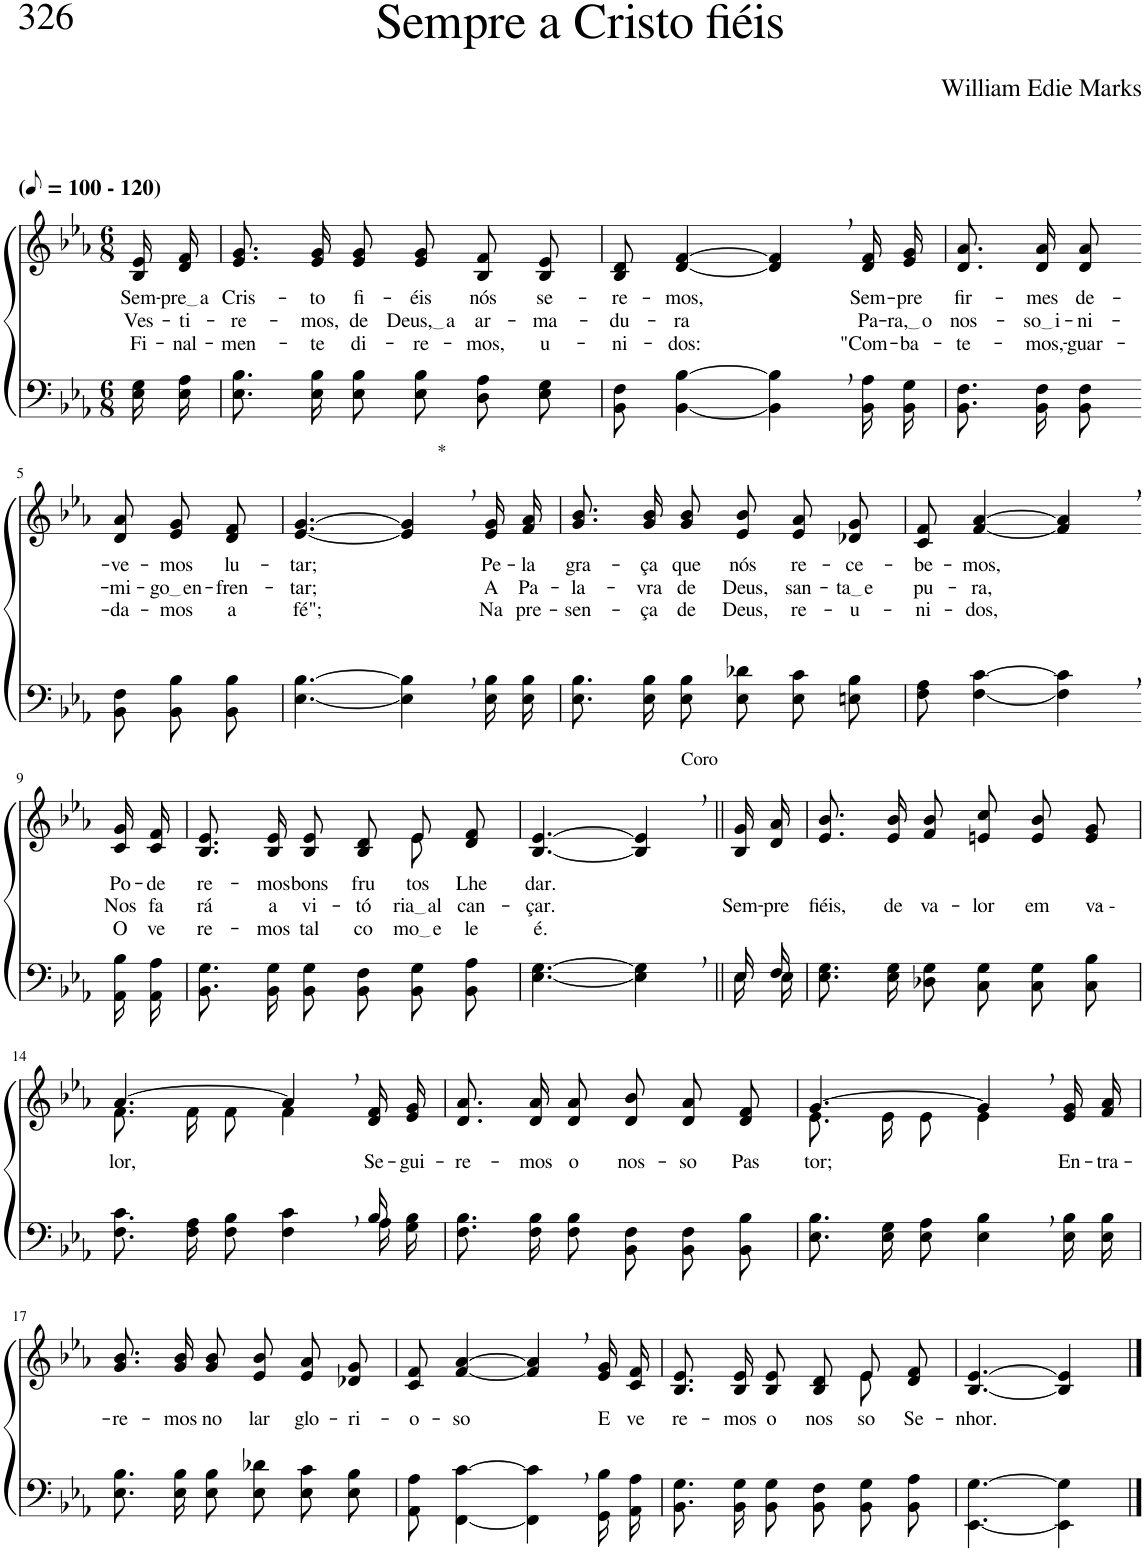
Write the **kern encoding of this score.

**kern	**kern	**text	**text	**text
*part2	*part1	*part1	*part1	*part1
*staff2	*staff1	*staff1	*staff1	*staff1
*I"Parte III e IV	*I"Parte I e II	*	*	*
*clefF4	*clefG2	*	*	*
*Trd-1c-2	*Trd-1c-2	*	*	*
*k[b-e-a-]	*k[b-e-a-]	*	*	*
*M6/8	*M6/8	*	*	*
*MM50	*MM50	*	*	*
=1	=1	=1	=1	=1
!	!LO:TX:a:B:t=(	!	!	!
!	!LO:TX:a:B:t=- 120)	!	!	!
!	!	!LO:LY:b	!LO:LY:b	!LO:LY:b
16E-\ 16G\LL	16B-/ 16e-/LL	Sem-	Ves-	Fi-
!	!	!LO:LY:b	!LO:LY:b	!LO:LY:b
16E-\ 16A-\JJ	16d/ 16f/JJ	pre a	-ti-	-nal-
=2	=2	=2	=2	=2
!	!	!LO:LY:b	!LO:LY:b	!LO:LY:b
8.E-\ 8.B-\L	8.e-/ 8.g/L	Cris-	-re-	-men-
!	!	!LO:LY:b	!LO:LY:b	!LO:LY:b
16E-\ 16B-\K	16e-/ 16g/K	-to	-mos,	-te
!	!	!LO:LY:b	!LO:LY:b	!LO:LY:b
8E-\ 8B-\J	8e-/ 8g/J	fi-	de	di-
!	!	!LO:LY:b	!LO:LY:b	!LO:LY:b
8E-\ 8B-\L	8e-/ 8g/L	-éis	Deus, a	-re-
!	!	!LO:LY:b	!LO:LY:b	!LO:LY:b
8D\ 8A-\	8B-/ 8f/	nós	ar-	-mos,
!	!	!LO:LY:b	!LO:LY:b	!LO:LY:b
8E-\ 8G\J	8B-/ 8e-/J	se-	-ma-	u-
=3	=3	=3	=3	=3
!	!	!LO:LY:b	!LO:LY:b	!LO:LY:b
8BB-\ 8F\	8B-/ 8d/	-re-	-du-	-ni-
!	!	!LO:LY:b	!LO:LY:b	!LO:LY:b
[4BB-\ [4B-\	[4d/ [4f/	-mos,	-ra	-dos:
4BB-\], 4B-\],	4d/], 4f/],	.	.	.
!	!	!LO:LY:b	!LO:LY:b	!LO:LY:b
16BB-\ 16A-\LL	16d/ 16f/LL	Sem-	Pa-	"Com-
!	!	!LO:LY:b	!LO:LY:b	!LO:LY:b
16BB-\ 16G\JJ	16e-/ 16g/JJ	-pre	ra, o	-ba-
=4	=4	=4	=4	=4
!	!	!LO:LY:b	!LO:LY:b	!LO:LY:b
8.BB-\ 8.F\L	8.d/ 8.a-/L	fir-	nos-	-te-
!	!	!LO:LY:b	!LO:LY:b	!LO:LY:b
16BB-\ 16F\K	16d/ 16a-/K	-mes	so i	-mos,-
!	!	!LO:LY:b	!LO:LY:b	!LO:LY:b
8BB-\ 8F\J	8d/ 8a-/J	de-	-ni-	-guar-
!!LO:LB:g=z
=5-	=5-	=5-	=5-	=5-
!	!	!LO:LY:b	!LO:LY:b	!LO:LY:b
8BB-\ 8F\L	8d/ 8a-/L	-ve-	-mi-	-da-
!	!	!LO:LY:b	!LO:LY:b	!LO:LY:b
8BB-\ 8B-\	8e-/ 8g/	-mos	go en	-mos
!	!	!LO:LY:b	!LO:LY:b	!LO:LY:b
8BB-\ 8B-\J	8d/ 8f/J	lu-	-fren-	a
=6	=6	=6	=6	=6
!	!	!LO:LY:b	!LO:LY:b	!LO:LY:b
[4.E-\ [4.B-\	[4.e-/ [4.g/	-tar;	-tar;	fé";
!	!LO:TX:a:t=*	!	!	!
4E-\], 4B-\],	4e-/], 4g/],	.	.	.
!	!	!LO:LY:b	!LO:LY:b	!LO:LY:b
16E-\ 16B-\LL	16e-/ 16g/LL	Pe-	-A	Na
!	!	!LO:LY:b	!LO:LY:b	!LO:LY:b
16E-\ 16B-\JJ	16f/ 16a-/JJ	-la	Pa-	pre-
=7	=7	=7	=7	=7
!	!	!LO:LY:b	!LO:LY:b	!LO:LY:b
8.E-\ 8.B-\L	8.g/ 8.b-/L	gra-	-la-	-sen-
!	!	!LO:LY:b	!LO:LY:b	!LO:LY:b
16E-\ 16B-\K	16g/ 16b-/K	-ça	-vra	-ça
!	!	!LO:LY:b	!LO:LY:b	!LO:LY:b
8E-\ 8B-\J	8g/ 8b-/J	que	de	de
!	!	!LO:LY:b	!LO:LY:b	!LO:LY:b
8E-\ 8d-X\L	8e-/ 8b-/L	nós	Deus,	Deus,
!	!	!LO:LY:b	!LO:LY:b	!LO:LY:b
8E-\ 8c\	8e-/ 8a-/	re-	san-	re-
!	!	!LO:LY:b	!LO:LY:b	!LO:LY:b
8En\ 8B-\J	8d-X/ 8g/J	-ce-	ta e	-u-
=8	=8	=8	=8	=8
!	!	!LO:LY:b	!LO:LY:b	!LO:LY:b
8F\ 8A-\	8c/ 8f/	-be-	pu-	-ni-
!	!	!LO:LY:b	!LO:LY:b	!LO:LY:b
[4F\ [4c\	[4f/ [4a-/	-mos,	-ra,	-dos,
4F\], 4c\],	4f/], 4a-/],	.	.	.
!!LO:LB:g=z
=9-	=9-	=9-	=9-	=9-
!	!	!LO:LY:b	!LO:LY:b	!LO:LY:b
16AA-\ 16B-\LL	16c/ 16g/LL	Po-	Nos	O
!	!	!LO:LY:b	!LO:LY:b	!LO:LY:b
16AA-\ 16A-\JJ	16c/ 16f/JJ	-de-	fa-	ve-
=10	=10	=10	=10	=10
*	*^	*	*	*
!	!	!	!LO:LY:b	!LO:LY:b	!LO:LY:b
8.BB-\ 8.G\L	2ryy	8.B-/ 8.e-/L	re-	-rá	-re-
!	!	!	!LO:LY:b	!LO:LY:b	!LO:LY:b
16BB-\ 16G\K	.	16B-/ 16e-/K	-mos	a	-mos
!	!	!	!LO:LY:b	!LO:LY:b	!LO:LY:b
8BB-\ 8G\J	.	8B-/ 8e-/J	bons	vi-	tal
!	!	!	!LO:LY:b	!LO:LY:b	!LO:LY:b
8BB-\ 8F\L	.	8B-/ 8d/L	fru-	-tó-	co-
!	!	!	!LO:LY:b	!LO:LY:b	!LO:LY:b
8BB-\ 8G\	8e-\	8e-/	-tos	ria al	mo e
!	!	!	!LO:LY:b	!LO:LY:b	!LO:LY:b
8BB-\ 8A-\J	8ryy	8d/ 8f/J	Lhe	can-	-le
=11	=11	=11	=11	=11	=11
!	!	!	!LO:LY:b	!LO:LY:b	!LO:LY:b
*	*v	*v	*	*	*
[4.E-\ [4.G\	[4.B-/ [4.e-/	dar.	-çar.	é.
!	!LO:TX:a:t=Coro	!	!	!
4E-\], 4G\],	4B-/], 4e-/],	.	.	.
=12||	=12||	=12||	=12||	=12||
*^	*	*	*	*
!	!	!	!	!LO:LY:b	!
16E-/LL	16E-\LL	16B-/ 16g/LL	.	Sem-	.
!	!	!	!	!LO:LY:b	!
16F/JJ	16E-\JJ	16d/ 16a-/JJ	.	-pre	.
=13	=13	=13	=13	=13	=13
!	!	!	!	!LO:LY:b	!
*v	*v	*	*	*	*
8.E-\ 8.G\L	8.e-/ 8.b-/L	.	fiéis,	.
!	!	!	!LO:LY:b	!
16E-\ 16G\K	16e-/ 16b-/K	.	de	.
!	!	!	!LO:LY:b	!
8D-X\ 8G\J	8f/ 8b-/J	.	va-	.
!	!	!	!LO:LY:b	!
8C\ 8G\L	8en/ 8cc/L	.	-lor	.
!	!	!	!LO:LY:b	!
8C\ 8G\	8e/ 8b-/	.	em	.
!	!	!	!LO:LY:b	!
8C\ 8B-\J	8e/ 8g/J	.	va --	.
!!LO:LB:g=z
=14	=14	=14	=14	=14
*^	*^	*	*	*
!	!	!	!	!LO:LY:b	!	!
2ryy	8.F\ 8.c\L	[4.a-/	8.f\L	lor,	.	.
.	16F\ 16A-\K	.	16f\Jk	.	.	.
.	8F\ 8B-\J	.	8f\	.	.	.
.	4F\ 4c\	4a-,/]	4f\	.	.	.
8ryy	.	.	.	.	.	.
!	!	!	!	!LO:LY:b	!	!
16B-/	16A-\LL	16d/ 16f/LL	8ryy	Se-	.	.
!	!	!	!	!LO:LY:b	!	!
16ryy	16G\ 16B-\JJ	16e-/ 16g/JJ	.	-gui-	.	.
*	*	*v	*v	*	*	*
=15	=15	=15	=15	=15	=15
!	!	!	!LO:LY:b	!	!
*v	*v	*	*	*	*
8.F\ 8.B-\L	8.d/ 8.a-/L	-re-	.	.
!	!	!LO:LY:b	!	!
16F\ 16B-\K	16d/ 16a-/K	-mos	.	.
!	!	!LO:LY:b	!	!
8F\ 8B-\J	8d/ 8a-/J	o	.	.
!	!	!LO:LY:b	!	!
8BB-\ 8F\L	8d/ 8b-/L	nos-	.	.
!	!	!LO:LY:b	!	!
8BB-\ 8F\	8d/ 8a-/	-so	.	.
!	!	!LO:LY:b	!	!
8BB-\ 8B-\J	8d/ 8f/J	Pas-	.	.
=16	=16	=16	=16	=16
*	*^	*	*	*
!	!	!	!LO:LY:b	!	!
8.E-\ 8.B-\L	[4.g/	8.e-\L	-tor;	.	.
16E-\ 16G\K	.	16e-\Jk	.	.	.
8E-\ 8A-\J	.	8e-\	.	.	.
4E-\, 4B-\,	4g,/]	4e-\	.	.	.
!	!	!	!LO:LY:b	!	!
16E-\ 16B-\LL	16e-/ 16g/LL	8ryy	En-	.	.
!	!	!	!LO:LY:b	!	!
16E-\ 16B-\JJ	16f/ 16a-/JJ	.	-tra-	.	.
*	*v	*v	*	*	*
!!LO:LB:g=z
=17	=17	=17	=17	=17
!	!	!LO:LY:b	!	!
8.E-\ 8.B-\L	8.g/ 8.b-/L	-re-	.	.
!	!	!LO:LY:b	!	!
16E-\ 16B-\K	16g/ 16b-/K	-mos	.	.
!	!	!LO:LY:b	!	!
8E-\ 8B-\J	8g/ 8b-/J	no	.	.
!	!	!LO:LY:b	!	!
8E-\ 8d-X\L	8e-/ 8b-/L	lar	.	.
!	!	!LO:LY:b	!	!
8E-\ 8c\	8e-/ 8a-/	glo-	.	.
!	!	!LO:LY:b	!	!
8E-\ 8B-\J	8d-X/ 8g/J	-ri-	.	.
=18	=18	=18	=18	=18
!	!	!LO:LY:b	!	!
8AA-\ 8A-\	8c/ 8f/	-o-	.	.
!	!	!LO:LY:b	!	!
[4FF\ [4c\	[4f/ [4a-/	-so	.	.
4FF\], 4c\],	4f/], 4a-/],	.	.	.
!	!	!LO:LY:b	!	!
16GG\ 16B-\LL	16e-/ 16g/LL	E	.	.
!	!	!LO:LY:b	!	!
16AA-\ 16A-\JJ	16c/ 16f/JJ	ve-	.	.
=19	=19	=19	=19	=19
*	*^	*	*	*
!	!	!	!LO:LY:b	!	!
8.BB-\ 8.G\L	2ryy	8.B-/ 8.e-/L	-re-	.	.
!	!	!	!LO:LY:b	!	!
16BB-\ 16G\K	.	16B-/ 16e-/K	-mos	.	.
!	!	!	!LO:LY:b	!	!
8BB-\ 8G\J	.	8B-/ 8e-/J	o	.	.
!	!	!	!LO:LY:b	!	!
8BB-\ 8F\L	.	8B-/ 8d/L	nos-	.	.
!	!	!	!LO:LY:b	!	!
8BB-\ 8G\	8e-\	8e-/	-so	.	.
!	!	!	!LO:LY:b	!	!
8BB-\ 8A-\J	8ryy	8d/ 8f/J	Se-	.	.
=20	=20	=20	=20	=20	=20
!	!	!	!LO:LY:b	!	!
*	*v	*v	*	*	*
[4.EE-\ [4.G\	[4.B-/ [4.e-/	-nhor.	.	.
4EE-\] 4G\]	4B-/] 4e-/]	.	.	.
==	==	==	==	==
*-	*-	*-	*-	*-
